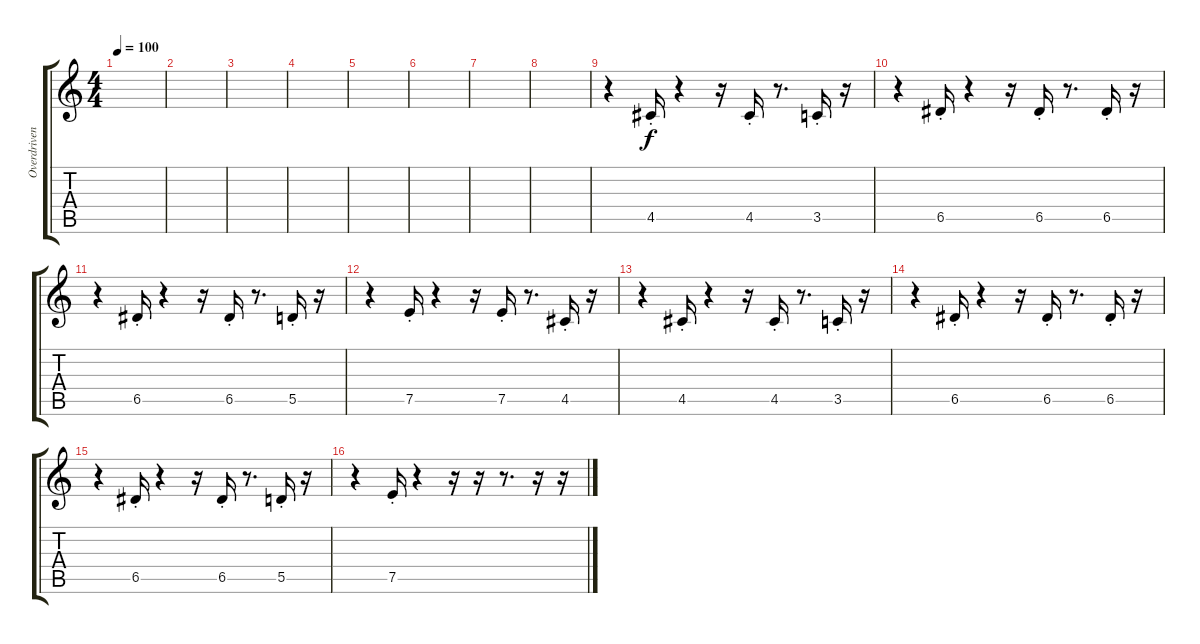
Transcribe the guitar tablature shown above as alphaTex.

\track ("Overdriven Guitar " "Overdriven") {instrument overdrivenguitar}
\staff {score tabs}
\tuning (E4 B3 G3 D3 A2 E2) {hide}
\ts (4 4)
\tempo 100
\clef g2
\ks c
|
|
|
|
|
|
|
|
r.4 4.5{st}.16 r.4 r.16 4.5{st}.16 r.8{d} 3.5{st}.16 r.16 |
r.4 6.5{st}.16 r.4 r.16 6.5{st}.16 r.8{d} 6.5{st}.16 r.16 |
r.4 6.5{st}.16 r.4 r.16 6.5{st}.16 r.8{d} 5.5{st}.16 r.16 |
r.4 7.5{st}.16 r.4 r.16 7.5{st}.16 r.8{d} 4.5{st}.16 r.16 |
r.4 4.5{st}.16 r.4 r.16 4.5{st}.16 r.8{d} 3.5{st}.16 r.16 |
r.4 6.5{st}.16 r.4 r.16 6.5{st}.16 r.8{d} 6.5{st}.16 r.16 |
r.4 6.5{st}.16 r.4 r.16 6.5{st}.16 r.8{d} 5.5{st}.16 r.16 |
r.4 7.5{st}.16 r.4 r.16 r.16 r.8{d} r.16 r.16
